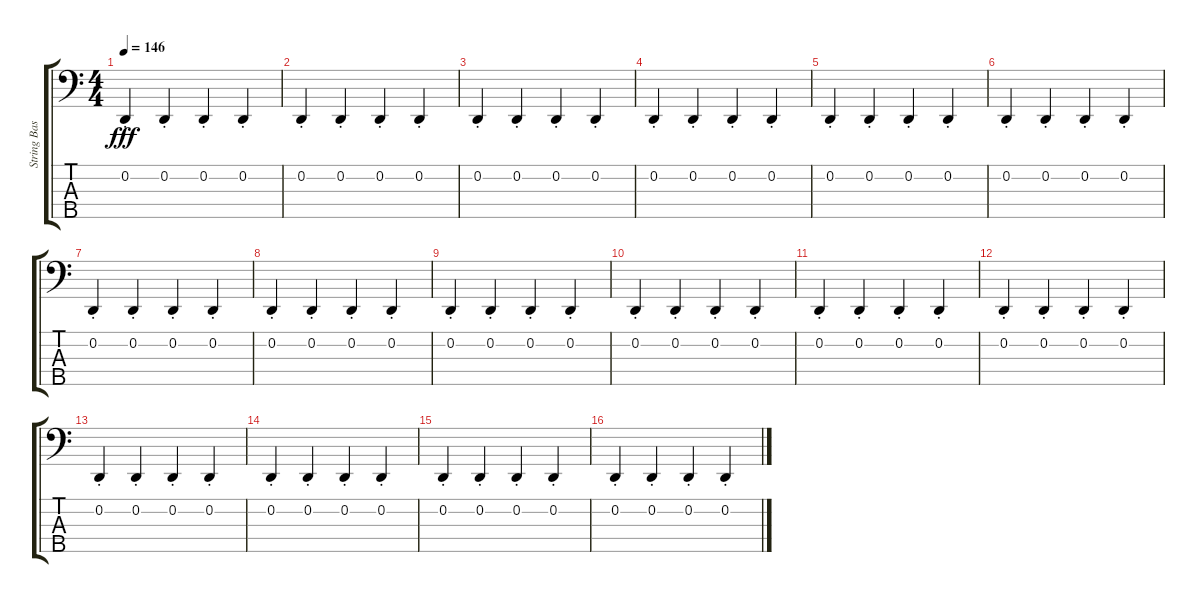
\track ("String Bass2" "String Bas") {instrument cello}
\staff {score tabs}
\tuning (G2 D2 A1 E1 B0) {hide}
\ts (4 4)
\tempo 146
\clef f4
\ks c
0.2{st}.4{dy fff instrument cello} 0.2{st}.4 0.2{st}.4 0.2{st}.4 |
0.2{st}.4 0.2{st}.4 0.2{st}.4 0.2{st}.4 |
0.2{st}.4 0.2{st}.4 0.2{st}.4 0.2{st}.4 |
0.2{st}.4 0.2{st}.4 0.2{st}.4 0.2{st}.4 |
0.2{st}.4 0.2{st}.4 0.2{st}.4 0.2{st}.4 |
0.2{st}.4 0.2{st}.4 0.2{st}.4 0.2{st}.4 |
0.2{st}.4 0.2{st}.4 0.2{st}.4 0.2{st}.4 |
0.2{st}.4 0.2{st}.4 0.2{st}.4 0.2{st}.4 |
0.2{st}.4 0.2{st}.4 0.2{st}.4 0.2{st}.4 |
0.2{st}.4 0.2{st}.4 0.2{st}.4 0.2{st}.4 |
0.2{st}.4 0.2{st}.4 0.2{st}.4 0.2{st}.4 |
0.2{st}.4 0.2{st}.4 0.2{st}.4 0.2{st}.4 |
0.2{st}.4 0.2{st}.4 0.2{st}.4 0.2{st}.4 |
0.2{st}.4 0.2{st}.4 0.2{st}.4 0.2{st}.4 |
0.2{st}.4 0.2{st}.4 0.2{st}.4 0.2{st}.4 |
0.2{st}.4 0.2{st}.4 0.2{st}.4 0.2{st}.4
